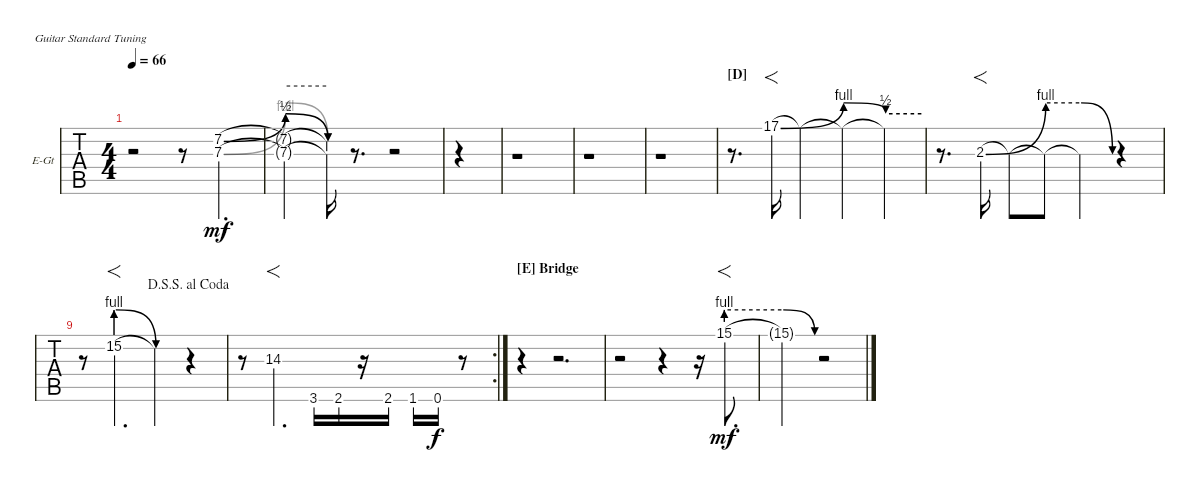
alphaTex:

\bracketExtendMode nobrackets
\firstSystemTrackNameOrientation horizontal
\otherSystemsTrackNameOrientation horizontal
\defaultBarNumberDisplay FirstOfSystem
\track ("Solo" "E-Gt") {instrument electricguitarclean}
\staff {tabs}
\tuning (E4 B3 G3 D3 A2 E2)
\ts (4 4)
\tempo 66
\clef g2
\ks c
r.2{dy mf} r.8 (7.2{be (bend 0 0 60 2)} 7.3{be (bend 0 0 60 4)}).4{d} |
(7.2{be (release 0 2 60 0) t} 7.3{be (release 0 4 60 0) t}).4{tbe (hold default 0 0 60 0)} (7.2{be (hold 0 0 60 0) t} 7.3{be (hold 0 0 60 0) t}).16 r.8{d} r.2 |
|
r.1 |
r.1 |
r.1 |
\section ("D" "")
r.8{d} 17.1{be (bend 0 0 60 4)}.16{f} 17.1{t}.4 17.1{be (prebendrelease 0 4 60 2) t}.4 17.1{be (hold 0 2 60 2) t}.4 |
r.8{d} 2.3{be (bend 0 0 60 4)}.16{f} 2.3{t}.8 2.3{be (prebend 0 4 60 4) t}.8 2.3{be (release 0 4 60 0) t}.4 r.4 |
\jump dalsegnosegnoalcoda
r.8 15.2{be (prebendrelease 0 4 60 0)}.4{f d} 15.2{be (hold 0 0 60 0) t}.4 r.4 |
\rc 2
r.8 14.3.4{f d} 3.6.16 2.6.16 r.16 2.6.16 1.6.16 0.6.16{dy f} r.8 |
\section ("E" "Bridge")
r.4 r.2{d} |
r.2 r.4 r.16 15.1{be (prebend 0 4 60 4)}.8{f d dy mf} |
15.1{be (release 0 4 60 0) t}.2 r.2
